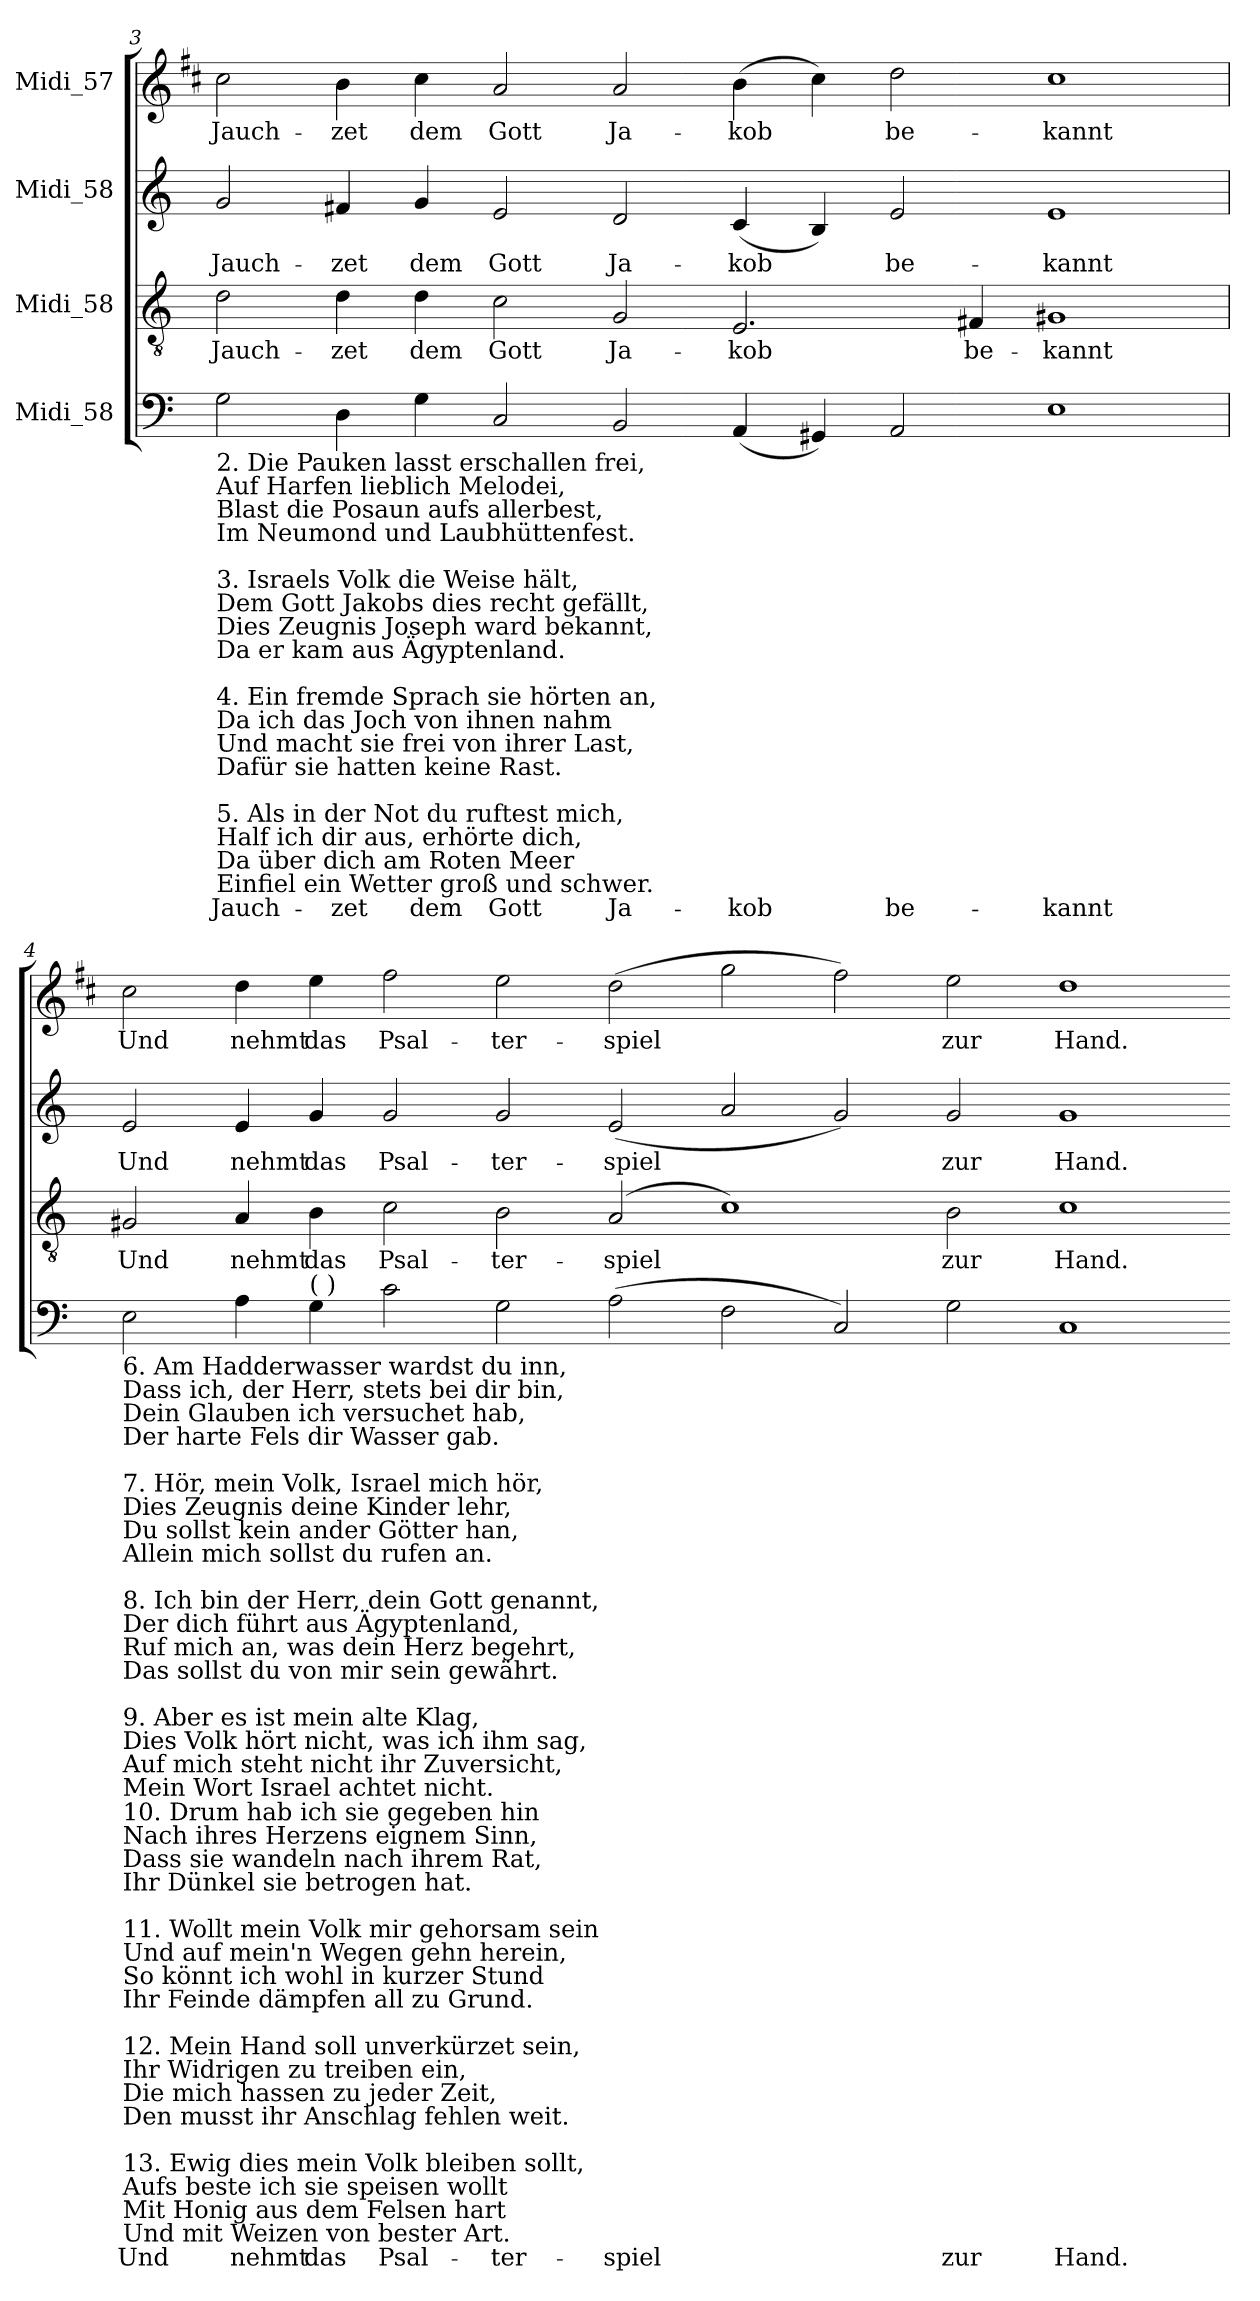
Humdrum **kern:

**kern	**text	**kern	**text	**kern	**text	**kern	**text
*part4	*part4	*part3	*part3	*part2	*part2	*part1	*part1
*staff4	*staff4	*staff3	*staff3	*staff2	*staff2	*staff1	*staff1
*I"Midi_58	*	*I"Midi_58	*	*I"Midi_58	*	*I"Midi_57	*
!!LO:LB:g=z
*clefF4	*	*clefGv2	*	*clefG2	*	*clefG2	*
*	*	*	*	*	*	*ITrd1c2	*
*k[]	*	*k[]	*	*k[]	*	*k[]	*
*C:	*	*C:	*	*C:	*	*C:	*
=3	=3	=3	=3	=3	=3	=3	=3
!LO:TX:b:t=2. Die Pauken lasst erschallen frei,\nAuf Harfen lieblich Melodei,\nBlast die Posaun aufs allerbest,\nIm Neumond und Laubhüttenfest.\n\n3. Israels Volk die Weise hält,\nDem Gott Jakobs dies recht gefällt,\nDies Zeugnis Joseph ward bekannt,\nDa er kam aus Ägyptenland.\n\n4. Ein fremde Sprach sie hörten an,\nDa ich das Joch von ihnen nahm\nUnd macht sie frei von ihrer Last,\nDafür sie hatten keine Rast.\n\n5. Als in der Not du ruftest mich,\nHalf ich dir aus, erhörte dich,\nDa über dich am Roten Meer\nEinfiel ein Wetter groß und schwer.	!	!	!	!	!	!	!
!	!LO:LY:b	!	!LO:LY:b	!	!LO:LY:b	!	!LO:LY:b
2G	Jauch-	2d	Jauch-	2g	Jauch-	2b	Jauch-
!	!LO:LY:b	!	!LO:LY:b	!	!LO:LY:b	!	!LO:LY:b
4D	-zet	4d	-zet	4f#X	-zet	4a	-zet
!	!LO:LY:b	!	!LO:LY:b	!	!LO:LY:b	!	!LO:LY:b
4G	dem	4d	dem	4g	dem	4b	dem
!	!LO:LY:b	!	!LO:LY:b	!	!LO:LY:b	!	!LO:LY:b
2C	Gott	2c	Gott	2e	Gott	2g	Gott
!	!LO:LY:b	!	!LO:LY:b	!	!LO:LY:b	!	!LO:LY:b
2BB	Ja-	2G	Ja-	2d	Ja-	2g	Ja-
!	!LO:LY:b	!	!LO:LY:b	!	!LO:LY:b	!	!LO:LY:b
(<4AA	-kob	2.E	-kob	(<4c	-kob	(>4a	-kob
4GG#X)	.	.	.	4B)	.	4b)	.
!	!LO:LY:b	!	!	!	!LO:LY:b	!	!LO:LY:b
2AA	be-	.	.	2e	be-	2cc	be-
!	!	!	!LO:LY:b	!	!	!	!
.	.	4F#X	be-	.	.	.	.
!	!LO:LY:b	!	!LO:LY:b	!	!LO:LY:b	!	!LO:LY:b
1E	-kannt	1G#X	-kannt	1e	-kannt	1b	-kannt
=4	=4	=4	=4	=4	=4	=4	=4
!LO:TX:b:t=6. Am Hadderwasser wardst du inn,\nDass ich, der Herr, stets bei dir bin,\nDein Glauben ich versuchet hab,\nDer harte Fels dir Wasser gab.\n\n7. Hör, mein Volk, Israel mich hör,\nDies Zeugnis deine Kinder lehr,\nDu sollst kein ander Götter han,\nAllein mich sollst du rufen an.\n\n8. Ich bin der Herr, dein Gott genannt,\nDer dich führt aus Ägyptenland,\nRuf mich an, was dein Herz begehrt,\nDas sollst du von mir sein gewährt.\n\n9. Aber es ist mein alte Klag,\nDies Volk hört nicht, was ich ihm sag,\nAuf mich steht nicht ihr Zuversicht,\nMein Wort Israel achtet nicht.	!	!	!	!	!	!	!
!LO:TX:b:t=10. Drum hab ich sie gegeben hin\nNach ihres Herzens eignem Sinn,\nDass sie wandeln nach ihrem Rat,\nIhr Dünkel sie betrogen hat.\n\n11. Wollt mein Volk mir gehorsam sein\nUnd auf mein'n Wegen gehn herein,\nSo könnt ich wohl in kurzer Stund\nIhr Feinde dämpfen all zu Grund.\n\n12. Mein Hand soll unverkürzet sein,\nIhr Widrigen zu treiben ein,\nDie mich hassen zu jeder Zeit,\nDen musst ihr Anschlag fehlen weit.\n\n13. Ewig dies mein Volk bleiben sollt,\nAufs beste ich sie speisen wollt\nMit Honig aus dem Felsen hart\nUnd mit Weizen von bester Art.	!	!	!	!	!	!	!
!	!LO:LY:b	!	!LO:LY:b	!	!LO:LY:b	!	!LO:LY:b
2E	Und	2G#X	Und	2e	Und	2b	Und
!	!LO:LY:b	!	!LO:LY:b	!	!LO:LY:b	!	!LO:LY:b
4A	nehmt	4A	nehmt	4e	nehmt	4cc	nehmt
!LO:TX:a:t=(  )	!	!	!	!	!	!	!
!	!LO:LY:b	!	!LO:LY:b	!	!LO:LY:b	!	!LO:LY:b
4G	das	4B	das	4g	das	4dd	das
!	!LO:LY:b	!	!LO:LY:b	!	!LO:LY:b	!	!LO:LY:b
2c	Psal-	2c	Psal-	2g	Psal-	2ee	Psal-
!	!LO:LY:b	!	!LO:LY:b	!	!LO:LY:b	!	!LO:LY:b
2G	-ter-	2B	-ter-	2g	-ter-	2dd	-ter-
!	!LO:LY:b	!	!LO:LY:b	!	!LO:LY:b	!	!LO:LY:b
(>2A	-spiel	(<2A	-spiel	(<2e	-spiel	(>2cc	-spiel
2F	.	1c)	.	2a	.	2ff	.
2C)	.	.	.	2g)	.	2ee)	.
!	!LO:LY:b	!	!LO:LY:b	!	!LO:LY:b	!	!LO:LY:b
2G	zur	2B	zur	2g	zur	2dd	zur
!	!LO:LY:b	!	!LO:LY:b	!	!LO:LY:b	!	!LO:LY:b
1C	Hand.	1c	Hand.	1g	Hand.	1cc	Hand.
=-	=-	=-	=-	=-	=-	=-	=-
*-	*-	*-	*-	*-	*-	*-	*-
